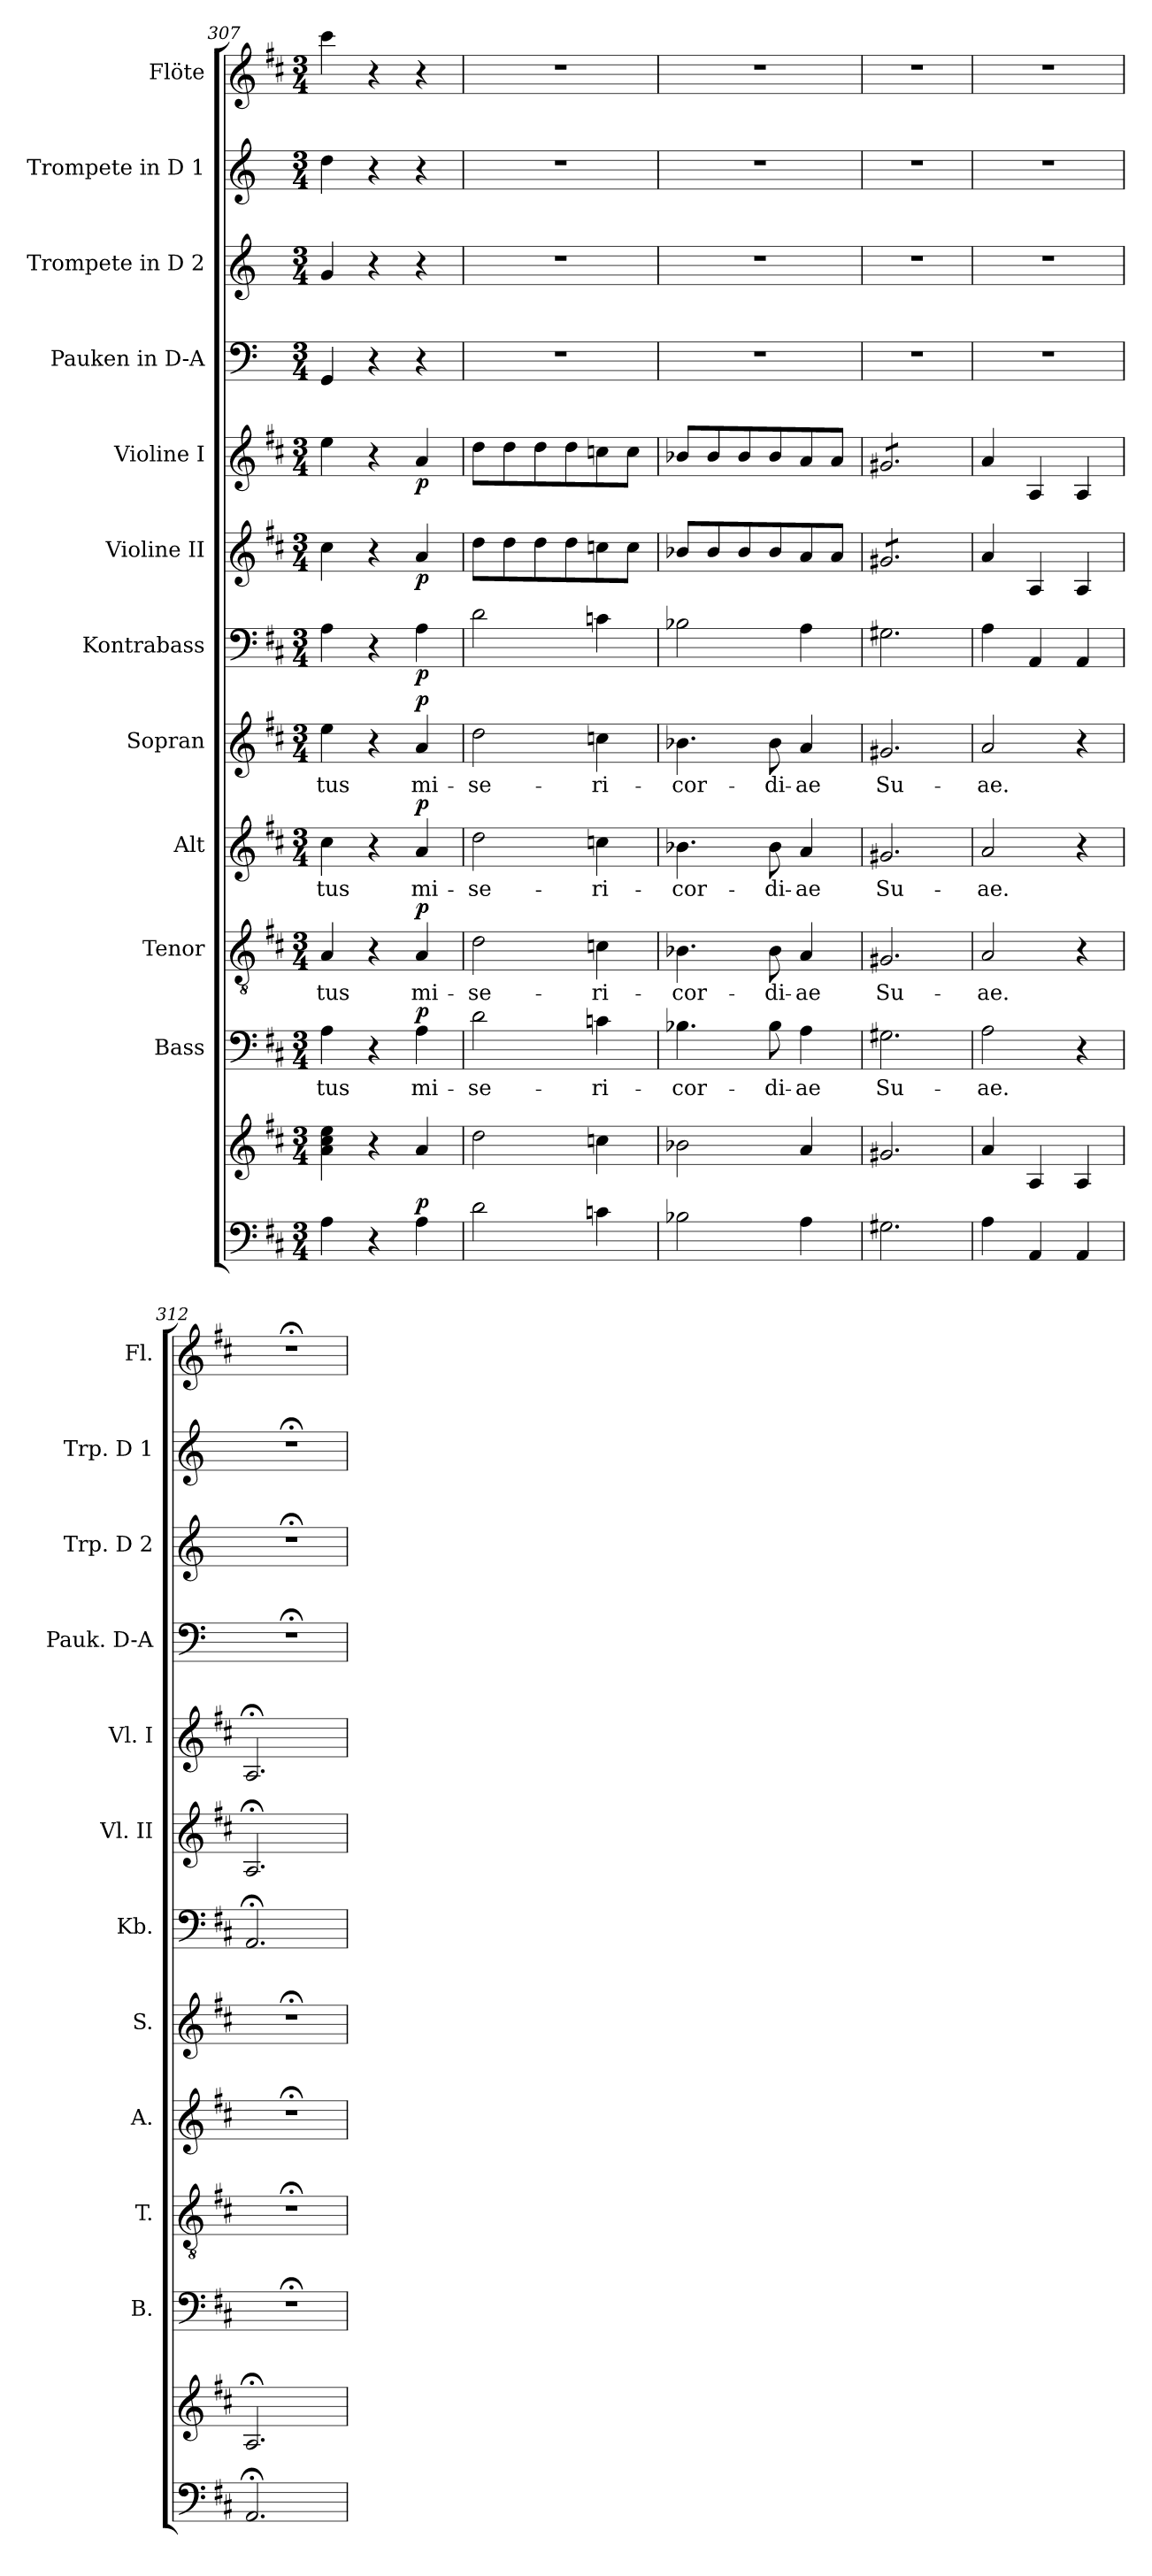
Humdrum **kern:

**kern	**kern	**dynam	**kern	**text	**dynam	**kern	**text	**dynam	**kern	**text	**dynam	**kern	**text	**dynam	**kern	**dynam	**kern	**dynam	**kern	**dynam	**kern	**kern	**kern	**kern
*part12	*part12	*part12	*part11	*part11	*part11	*part10	*part10	*part10	*part9	*part9	*part9	*part8	*part8	*part8	*part7	*part7	*part6	*part6	*part5	*part5	*part4	*part3	*part2	*part1
*staff13	*staff12	*staff12/13	*staff11	*staff11	*staff11	*staff10	*staff10	*staff10	*staff9	*staff9	*staff9	*staff8	*staff8	*staff8	*staff7	*staff7	*staff6	*staff6	*staff5	*staff5	*staff4	*staff3	*staff2	*staff1
*	*	*	*I"Bass	*	*	*I"Tenor	*	*	*I"Alt	*	*	*I"Sopran	*	*	*I"Kontrabass	*	*I"Violine II	*	*I"Violine I	*	*I"Pauken in D-A	*I"Trompete in D 2	*I"Trompete in D 1	*I"Flöte
*	*	*	*I'B.	*	*	*I'T.	*	*	*I'A.	*	*	*I'S.	*	*	*I'Kb.	*	*I'Vl. II	*	*I'Vl. I	*	*I'Pauk. D-A	*I'Trp. D 2	*I'Trp. D 1	*I'Fl.
!!LO:PB:g=z
*clefF4	*clefG2	*	*clefF4	*	*	*clefGv2	*	*	*clefG2	*	*	*clefG2	*	*	*clefF4	*	*clefG2	*	*clefG2	*	*clefF4	*clefG2	*clefG2	*clefG2
*	*	*	*	*	*	*	*	*	*	*	*	*	*	*	*ITrd7c12	*	*	*	*	*	*ITrd-1c-2	*ITrd-1c-2	*ITrd-1c-2	*
*k[f#c#]	*k[f#c#]	*	*k[f#c#]	*	*	*k[f#c#]	*	*	*k[f#c#]	*	*	*k[f#c#]	*	*	*k[f#c#]	*	*k[f#c#]	*	*k[f#c#]	*	*k[f#c#]	*k[f#c#]	*k[f#c#]	*k[f#c#]
*D:	*D:	*	*D:	*	*	*D:	*	*	*D:	*	*	*D:	*	*	*D:	*	*D:	*	*D:	*	*D:	*D:	*D:	*D:
*M3/4	*M3/4	*	*M3/4	*	*	*M3/4	*	*	*M3/4	*	*	*M3/4	*	*	*M3/4	*	*M3/4	*	*M3/4	*	*M3/4	*M3/4	*M3/4	*M3/4
=307	=307	=307	=307	=307	=307	=307	=307	=307	=307	=307	=307	=307	=307	=307	=307	=307	=307	=307	=307	=307	=307	=307	=307	=307
!	!	!	!	!LO:LY:b	!	!	!LO:LY:b	!	!	!LO:LY:b	!	!	!LO:LY:b	!	!	!	!	!	!	!	!	!	!	!
4A\	4a\ 4cc#\ 4ee\	.	4A\	-tus	.	4A/	-tus	.	4cc#\	-tus	.	4ee\	-tus	.	4AA\	.	4cc#\	.	4ee\	.	4AA/	4a/	4ee\	4ccc#\
4r	4r	.	4r	.	.	4r	.	.	4r	.	.	4r	.	.	4r	.	4r	.	4r	.	4r	4r	4r	4r
!	!	!LO:DY:a=2	!	!LO:LY:b	!LO:DY:a	!	!LO:LY:b	!LO:DY:a	!	!LO:LY:b	!LO:DY:a	!	!LO:LY:b	!LO:DY:a	!	!LO:DY:b	!	!LO:DY:b	!	!LO:DY:b	!	!	!	!
4A\	4a/	p	4A\	mi-	p	4A/	mi-	p	4a/	mi-	p	4a/	mi-	p	4AA\	p	4a/	p	4a/	p	4r	4r	4r	4r
=308	=308	=308	=308	=308	=308	=308	=308	=308	=308	=308	=308	=308	=308	=308	=308	=308	=308	=308	=308	=308	=308	=308	=308	=308
!	!	!	!	!LO:LY:b	!	!	!LO:LY:b	!	!	!LO:LY:b	!	!	!LO:LY:b	!	!	!	!	!	!	!	!	!	!	!
2d\	2dd\	.	2d\	-se-	.	2d\	-se-	.	2dd\	-se-	.	2dd\	-se-	.	2D\	.	8dd\L	.	8dd\L	.	2.r	2.r	2.r	2.r
.	.	.	.	.	.	.	.	.	.	.	.	.	.	.	.	.	8dd\	.	8dd\	.	.	.	.	.
.	.	.	.	.	.	.	.	.	.	.	.	.	.	.	.	.	8dd\	.	8dd\	.	.	.	.	.
.	.	.	.	.	.	.	.	.	.	.	.	.	.	.	.	.	8dd\	.	8dd\	.	.	.	.	.
!	!	!	!	!LO:LY:b	!	!	!LO:LY:b	!	!	!LO:LY:b	!	!	!LO:LY:b	!	!	!	!	!	!	!	!	!	!	!
4cn\	4ccn\	.	4cn\	-ri-	.	4cn\	-ri-	.	4ccn\	-ri-	.	4ccn\	-ri-	.	4Cn\	.	8ccn\	.	8ccn\	.	.	.	.	.
.	.	.	.	.	.	.	.	.	.	.	.	.	.	.	.	.	8cc\J	.	8cc\J	.	.	.	.	.
=309	=309	=309	=309	=309	=309	=309	=309	=309	=309	=309	=309	=309	=309	=309	=309	=309	=309	=309	=309	=309	=309	=309	=309	=309
!	!	!	!	!LO:LY:b	!	!	!LO:LY:b	!	!	!LO:LY:b	!	!	!LO:LY:b	!	!	!	!	!	!	!	!	!	!	!
2B-X\	2b-X\	.	4.B-X\	-cor-	.	4.B-X\	-cor-	.	4.b-X\	-cor-	.	4.b-X\	-cor-	.	2BB-X\	.	8b-X/L	.	8b-X/L	.	2.r	2.r	2.r	2.r
.	.	.	.	.	.	.	.	.	.	.	.	.	.	.	.	.	8b-/	.	8b-/	.	.	.	.	.
.	.	.	.	.	.	.	.	.	.	.	.	.	.	.	.	.	8b-/	.	8b-/	.	.	.	.	.
!	!	!	!	!LO:LY:b	!	!	!LO:LY:b	!	!	!LO:LY:b	!	!	!LO:LY:b	!	!	!	!	!	!	!	!	!	!	!
.	.	.	8B-\	-di-	.	8B-\	-di-	.	8b-\	-di-	.	8b-\	-di-	.	.	.	8b-/	.	8b-/	.	.	.	.	.
!	!	!	!	!LO:LY:b	!	!	!LO:LY:b	!	!	!LO:LY:b	!	!	!LO:LY:b	!	!	!	!	!	!	!	!	!	!	!
4A\	4a/	.	4A\	-ae	.	4A/	-ae	.	4a/	-ae	.	4a/	-ae	.	4AA\	.	8a/	.	8a/	.	.	.	.	.
.	.	.	.	.	.	.	.	.	.	.	.	.	.	.	.	.	8a/J	.	8a/J	.	.	.	.	.
=310	=310	=310	=310	=310	=310	=310	=310	=310	=310	=310	=310	=310	=310	=310	=310	=310	=310	=310	=310	=310	=310	=310	=310	=310
!	!	!	!	!LO:LY:b	!	!	!LO:LY:b	!	!	!LO:LY:b	!	!	!LO:LY:b	!	!	!	!	!	!	!	!	!	!	!
*	*	*	*	*	*	*	*	*	*	*	*	*	*	*	*	*	*tremolo	*	*	*	*	*	*	*
*	*	*	*	*	*	*	*	*	*	*	*	*	*	*	*	*	*	*	*tremolo	*	*	*	*	*
2.G#X\	2.g#X/	.	2.G#X\	Su-	.	2.G#X/	Su-	.	2.g#X/	Su-	.	2.g#X/	Su-	.	2.GG#X\	.	8g#X/L	.	8g#X/L	.	2.r	2.r	2.r	2.r
.	.	.	.	.	.	.	.	.	.	.	.	.	.	.	.	.	8g#X/	.	8g#X/	.	.	.	.	.
.	.	.	.	.	.	.	.	.	.	.	.	.	.	.	.	.	8g#X/	.	8g#X/	.	.	.	.	.
.	.	.	.	.	.	.	.	.	.	.	.	.	.	.	.	.	8g#X/	.	8g#X/	.	.	.	.	.
.	.	.	.	.	.	.	.	.	.	.	.	.	.	.	.	.	8g#X/	.	8g#X/	.	.	.	.	.
.	.	.	.	.	.	.	.	.	.	.	.	.	.	.	.	.	8g#X/J	.	8g#X/J	.	.	.	.	.
*	*	*	*	*	*	*	*	*	*	*	*	*	*	*	*	*	*	*	*Xtremolo	*	*	*	*	*
*	*	*	*	*	*	*	*	*	*	*	*	*	*	*	*	*	*Xtremolo	*	*	*	*	*	*	*
=311	=311	=311	=311	=311	=311	=311	=311	=311	=311	=311	=311	=311	=311	=311	=311	=311	=311	=311	=311	=311	=311	=311	=311	=311
!	!	!	!	!LO:LY:b	!	!	!LO:LY:b	!	!	!LO:LY:b	!	!	!LO:LY:b	!	!	!	!	!	!	!	!	!	!	!
4A\	4a/	.	2A\	-ae.	.	2A/	-ae.	.	2a/	-ae.	.	2a/	-ae.	.	4AA\	.	4a/	.	4a/	.	2.r	2.r	2.r	2.r
4AA/	4A/	.	.	.	.	.	.	.	.	.	.	.	.	.	4AAA/	.	4A/	.	4A/	.	.	.	.	.
4AA/	4A/	.	4r	.	.	4r	.	.	4r	.	.	4r	.	.	4AAA/	.	4A/	.	4A/	.	.	.	.	.
=312	=312	=312	=312	=312	=312	=312	=312	=312	=312	=312	=312	=312	=312	=312	=312	=312	=312	=312	=312	=312	=312	=312	=312	=312
!	!	!	!LO:N:vis=1	!	!	!LO:N:vis=1	!	!	!LO:N:vis=1	!	!	!LO:N:vis=1	!	!	!	!	!	!	!	!	!LO:N:vis=1	!LO:N:vis=1	!LO:N:vis=1	!LO:N:vis=1
2.AA;</	2.A;</	.	2.r;<	.	.	2.r;<	.	.	2.r;<	.	.	2.r;<	.	.	2.AAA;</	.	2.A;</	.	2.A;</	.	2.r;<	2.r;<	2.r;<	2.r;<
=	=	=	=	=	=	=	=	=	=	=	=	=	=	=	=	=	=	=	=	=	=	=	=	=
*-	*-	*-	*-	*-	*-	*-	*-	*-	*-	*-	*-	*-	*-	*-	*-	*-	*-	*-	*-	*-	*-	*-	*-	*-
